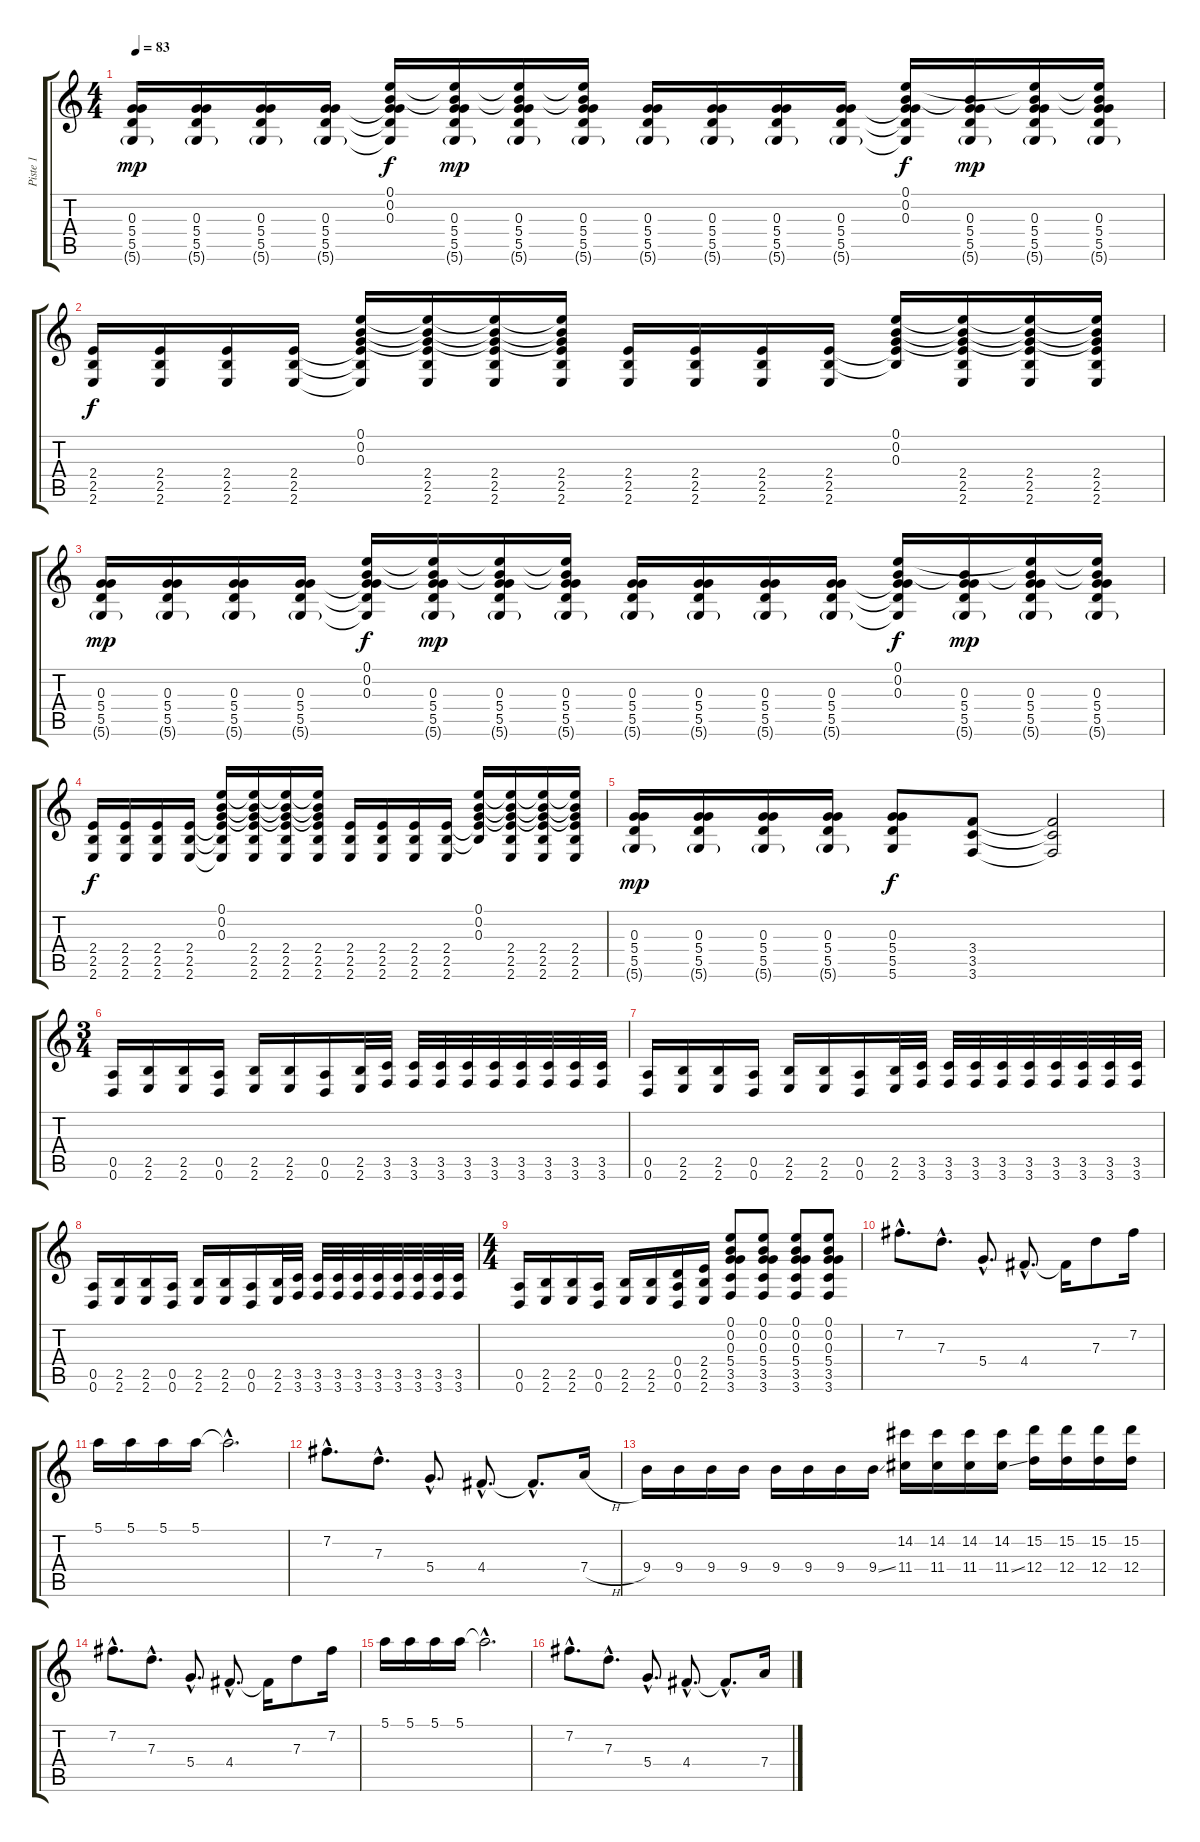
\track ("Piste 1" "Piste 1") {instrument distortionguitar}
\staff {score tabs}
\tuning (E4 B3 G3 D3 A2 D2) {hide}
\ts (4 4)
\tempo 83
\clef g2
\ks c
(0.3 5.4 5.5 5.6{g}).16{dy mp} (0.3 5.4 5.5 5.6{g}).16 (0.3 5.4 5.5 5.6{g}).16 (0.3 5.4 5.5 5.6{g}).16 (0.1 0.2 0.3 5.4{t} 5.5{t} 5.6{t}).16{dy f} (0.1{t} 0.2{t} 0.3 5.4 5.5 5.6{g}).16{dy mp} (0.1{t} 0.2{t} 0.3 5.4 5.5 5.6{g}).16 (0.1{t} 0.2{t} 0.3 5.4 5.5 5.6{g}).16 (0.3 5.4 5.5 5.6{g}).16 (0.3 5.4 5.5 5.6{g}).16 (0.3 5.4 5.5 5.6{g}).16 (0.3 5.4 5.5 5.6{g}).16 (0.1 0.2 0.3 5.4{t} 5.5{t} 5.6{t}).16{dy f} (0.2{t} 0.3 5.4 5.5 5.6{g}).16{dy mp} (0.1{t} 0.2{t} 0.3 5.4 5.5 5.6{g}).16 (0.1{t} 0.2{t} 0.3 5.4 5.5 5.6{g}).16 |
(2.4 2.5 2.6).16{dy f} (2.4 2.5 2.6).16 (2.4 2.5 2.6).16 (2.4 2.5 2.6).16 (0.1 0.2 0.3 2.4{t} 2.5{t} 2.6{t}).16 (0.1{t} 0.2{t} 0.3{t} 2.4 2.5 2.6).16 (0.1{t} 0.2{t} 0.3{t} 2.4 2.5 2.6).16 (0.1{t} 0.2{t} 0.3{t} 2.4 2.5 2.6).16 (2.4 2.5 2.6).16 (2.4 2.5 2.6).16 (2.4 2.5 2.6).16 (2.4 2.5 2.6).16 (0.1 0.2 0.3 2.4{t} 2.5{t}).16 (0.1{t} 0.2{t} 0.3{t} 2.4 2.5 2.6).16 (0.1{t} 0.2{t} 0.3{t} 2.4 2.5 2.6).16 (0.1{t} 0.2{t} 0.3{t} 2.4 2.5 2.6).16 |
(0.3 5.4 5.5 5.6{g}).16{dy mp} (0.3 5.4 5.5 5.6{g}).16 (0.3 5.4 5.5 5.6{g}).16 (0.3 5.4 5.5 5.6{g}).16 (0.1 0.2 0.3 5.4{t} 5.5{t} 5.6{t}).16{dy f} (0.1{t} 0.2{t} 0.3 5.4 5.5 5.6{g}).16{dy mp} (0.1{t} 0.2{t} 0.3 5.4 5.5 5.6{g}).16 (0.1{t} 0.2{t} 0.3 5.4 5.5 5.6{g}).16 (0.3 5.4 5.5 5.6{g}).16 (0.3 5.4 5.5 5.6{g}).16 (0.3 5.4 5.5 5.6{g}).16 (0.3 5.4 5.5 5.6{g}).16 (0.1 0.2 0.3 5.4{t} 5.5{t} 5.6{t}).16{dy f} (0.2{t} 0.3 5.4 5.5 5.6{g}).16{dy mp} (0.1{t} 0.2{t} 0.3 5.4 5.5 5.6{g}).16 (0.1{t} 0.2{t} 0.3 5.4 5.5 5.6{g}).16 |
(2.4 2.5 2.6).16{dy f} (2.4 2.5 2.6).16 (2.4 2.5 2.6).16 (2.4 2.5 2.6).16 (0.1 0.2 0.3 2.4{t} 2.5{t} 2.6{t}).16 (0.1{t} 0.2{t} 0.3{t} 2.4 2.5 2.6).16 (0.1{t} 0.2{t} 0.3{t} 2.4 2.5 2.6).16 (0.1{t} 0.2{t} 0.3{t} 2.4 2.5 2.6).16 (2.4 2.5 2.6).16 (2.4 2.5 2.6).16 (2.4 2.5 2.6).16 (2.4 2.5 2.6).16 (0.1 0.2 0.3 2.4{t} 2.5{t}).16 (0.1{t} 0.2{t} 0.3{t} 2.4 2.5 2.6).16 (0.1{t} 0.2{t} 0.3{t} 2.4 2.5 2.6).16 (0.1{t} 0.2{t} 0.3{t} 2.4 2.5 2.6).16 |
(0.3 5.4 5.5 5.6{g}).16{dy mp} (0.3 5.4 5.5 5.6{g}).16 (0.3 5.4 5.5 5.6{g}).16 (0.3 5.4 5.5 5.6{g}).16 (0.3 5.4 5.5 5.6).8{dy f} (3.4 3.5 3.6).8{instrument distortionguitar} (3.4{t} 3.5{t} 3.6{t}).2 |
\ts (3 4)
(0.5 0.6).16{volume 13 instrument distortionguitar} (2.5 2.6).16 (2.5 2.6).16 (0.5 0.6).16 (2.5 2.6).16 (2.5 2.6).16 (0.5 0.6).16 (2.5 2.6).32 (3.5 3.6).32 (3.5 3.6).32 (3.5 3.6).32 (3.5 3.6).32 (3.5 3.6).32 (3.5 3.6).32 (3.5 3.6).32 (3.5 3.6).32 (3.5 3.6).32 |
(0.5 0.6).16 (2.5 2.6).16 (2.5 2.6).16 (0.5 0.6).16 (2.5 2.6).16 (2.5 2.6).16 (0.5 0.6).16 (2.5 2.6).32 (3.5 3.6).32 (3.5 3.6).32 (3.5 3.6).32 (3.5 3.6).32 (3.5 3.6).32 (3.5 3.6).32 (3.5 3.6).32 (3.5 3.6).32 (3.5 3.6).32 |
(0.5 0.6).16 (2.5 2.6).16 (2.5 2.6).16 (0.5 0.6).16 (2.5 2.6).16 (2.5 2.6).16 (0.5 0.6).16 (2.5 2.6).32 (3.5 3.6).32 (3.5 3.6).32 (3.5 3.6).32 (3.5 3.6).32 (3.5 3.6).32 (3.5 3.6).32 (3.5 3.6).32 (3.5 3.6).32 (3.5 3.6).32 |
\ts (4 4)
(0.5 0.6).16 (2.5 2.6).16 (2.5 2.6).16 (0.5 0.6).16 (2.5 2.6).16 (2.5 2.6).16 (0.4 0.5 0.6).16 (2.4 2.5 2.6).16 (0.1 0.2 0.3 5.4 3.5 3.6).8 (0.1 0.2 0.3 5.4 3.5 3.6).8 (0.1 0.2 0.3 5.4 3.5 3.6).8 (0.1 0.2 0.3 5.4 3.5 3.6).8 |
7.2{hac}.8{d} 7.3{hac}.8{d} 5.4{hac}.8{d} 4.4{hac}.8{d} 4.4{t}.16 7.3.8 7.2.16 |
5.1.16 5.1.16 5.1.16 5.1.16 5.1{hac t}.2{d} |
7.2{hac}.8{d} 7.3{hac}.8{d} 5.4{hac}.8{d} 4.4{hac}.8{d} 4.4{hac t}.8{d} 7.4{h}.16 |
9.4.16 9.4.16 9.4.16 9.4.16 9.4.16 9.4.16 9.4.16 9.4{ss}.16 (14.2 11.4).16 (14.2 11.4).16 (14.2 11.4).16 (14.2 11.4{ss}).16 (15.2 12.4).16 (15.2 12.4).16 (15.2 12.4).16 (15.2 12.4).16 |
7.2{hac}.8{d} 7.3{hac}.8{d} 5.4{hac}.8{d} 4.4{hac}.8{d} 4.4{t}.16 7.3.8 7.2.16 |
5.1.16 5.1.16 5.1.16 5.1.16 5.1{hac t}.2{d} |
7.2{hac}.8{d} 7.3{hac}.8{d} 5.4{hac}.8{d} 4.4{hac}.8{d} 4.4{hac t}.8{d} 7.4{h}.16
